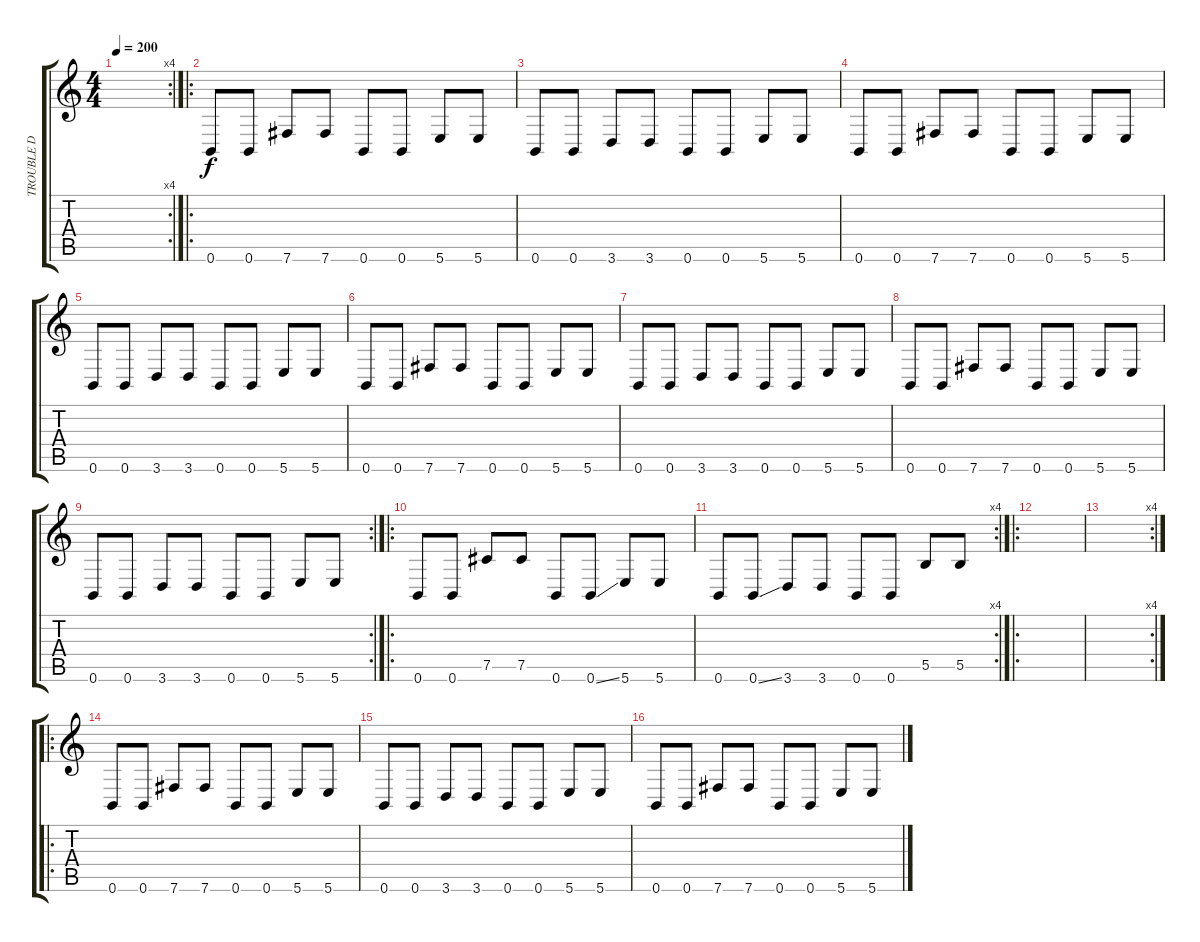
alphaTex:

\track ("TROUBLE D" "TROUBLE D") {instrument electricbasspick}
\staff {score tabs}
\tuning (Db4 Ab3 E3 B2 Gb2 B1) {hide}
\rc 4
\ts (4 4)
\tempo 200
\clef g2
\ks c
|
\ro
0.6.8 0.6.8 7.6.8 7.6.8 0.6.8 0.6.8 5.6.8 5.6.8 |
0.6.8 0.6.8 3.6.8 3.6.8 0.6.8 0.6.8 5.6.8 5.6.8 |
0.6.8 0.6.8 7.6.8 7.6.8 0.6.8 0.6.8 5.6.8 5.6.8 |
0.6.8 0.6.8 3.6.8 3.6.8 0.6.8 0.6.8 5.6.8 5.6.8 |
0.6.8 0.6.8 7.6.8 7.6.8 0.6.8 0.6.8 5.6.8 5.6.8 |
0.6.8 0.6.8 3.6.8 3.6.8 0.6.8 0.6.8 5.6.8 5.6.8 |
0.6.8 0.6.8 7.6.8 7.6.8 0.6.8 0.6.8 5.6.8 5.6.8 |
\rc 2
0.6.8 0.6.8 3.6.8 3.6.8 0.6.8 0.6.8 5.6.8 5.6.8 |
\ro
0.6.8 0.6.8 7.5.8 7.5.8 0.6.8 0.6{ss}.8 5.6.8 5.6.8 |
\rc 4
0.6.8 0.6{ss}.8 3.6.8 3.6.8 0.6.8 0.6.8 5.5.8 5.5.8 |
\ro
|
\rc 4
|
\ro
0.6.8 0.6.8 7.6.8 7.6.8 0.6.8 0.6.8 5.6.8 5.6.8 |
0.6.8 0.6.8 3.6.8 3.6.8 0.6.8 0.6.8 5.6.8 5.6.8 |
0.6.8 0.6.8 7.6.8 7.6.8 0.6.8 0.6.8 5.6.8 5.6.8
